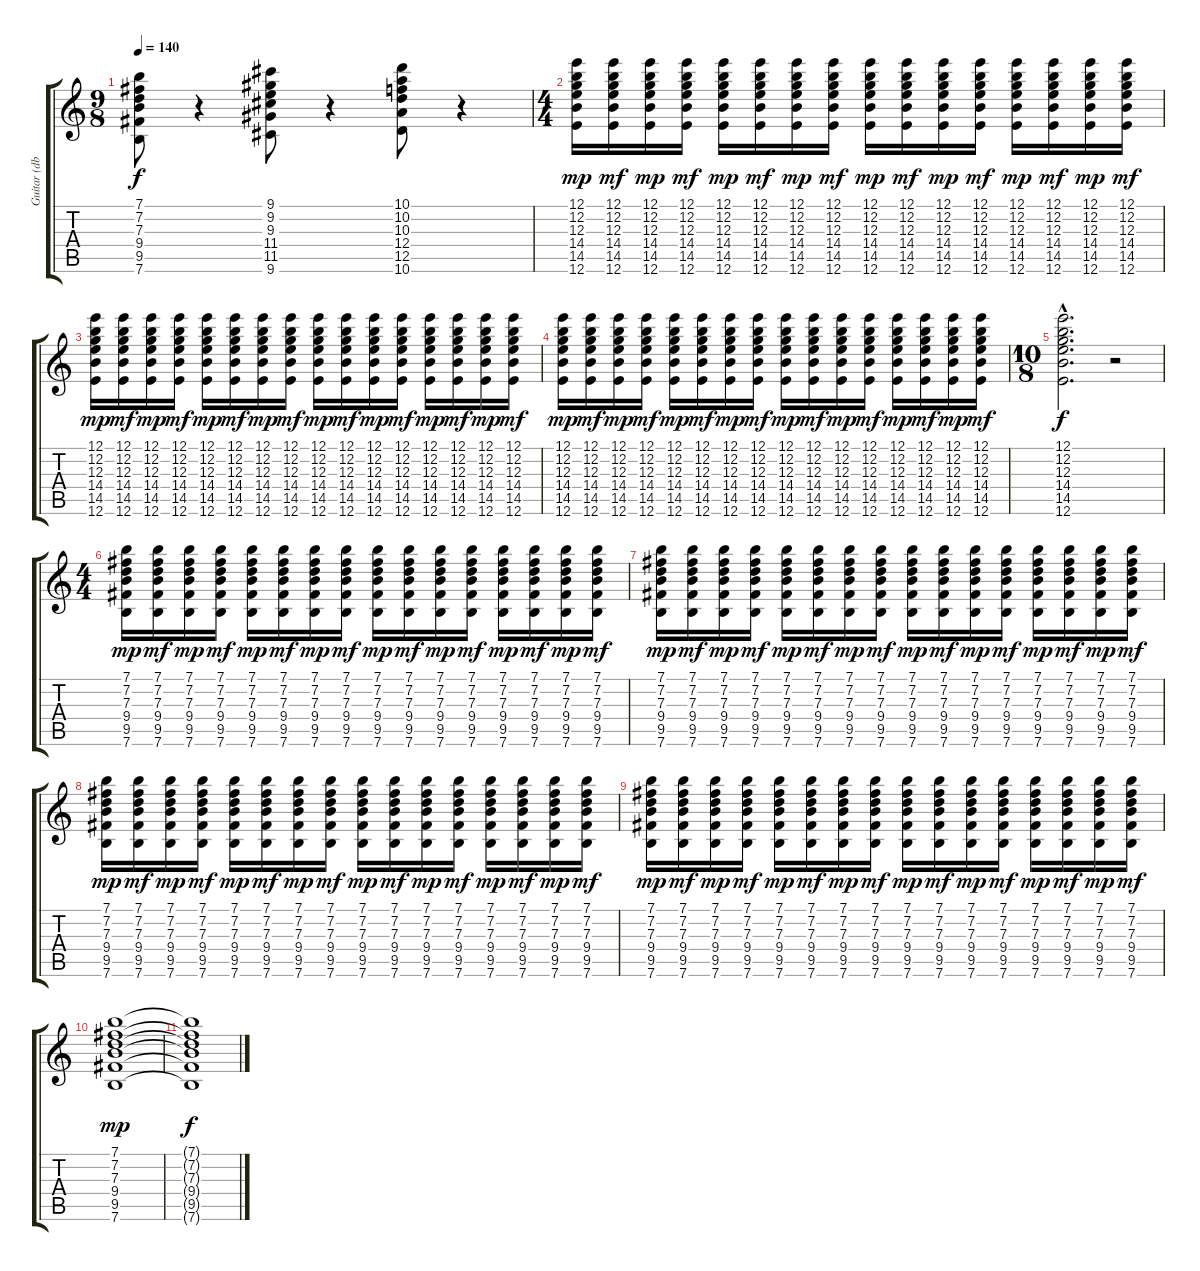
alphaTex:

\track ("Guitar (dbl track)" "Guitar (db") {instrument distortionguitar}
\staff {score tabs}
\tuning (E4 B3 G3 D3 A2 E2) {hide}
\ts (9 8)
\tempo 140
\clef g2
\ks c
(7.1 7.2 7.3 9.4 9.5 7.6).8{dy f} r.4 (9.1 9.2 9.3 11.4 11.5 9.6).8 r.4 (10.1 10.2 10.3 12.4 12.5 10.6).8 r.4 |
\ts (4 4)
(12.1 12.2 12.3 14.4 14.5 12.6).16{dy mp} (12.1 12.2 12.3 14.4 14.5 12.6).16{dy mf} (12.1 12.2 12.3 14.4 14.5 12.6).16{dy mp} (12.1 12.2 12.3 14.4 14.5 12.6).16{dy mf} (12.1 12.2 12.3 14.4 14.5 12.6).16{dy mp} (12.1 12.2 12.3 14.4 14.5 12.6).16{dy mf} (12.1 12.2 12.3 14.4 14.5 12.6).16{dy mp} (12.1 12.2 12.3 14.4 14.5 12.6).16{dy mf} (12.1 12.2 12.3 14.4 14.5 12.6).16{dy mp} (12.1 12.2 12.3 14.4 14.5 12.6).16{dy mf} (12.1 12.2 12.3 14.4 14.5 12.6).16{dy mp} (12.1 12.2 12.3 14.4 14.5 12.6).16{dy mf} (12.1 12.2 12.3 14.4 14.5 12.6).16{dy mp} (12.1 12.2 12.3 14.4 14.5 12.6).16{dy mf} (12.1 12.2 12.3 14.4 14.5 12.6).16{dy mp} (12.1 12.2 12.3 14.4 14.5 12.6).16{dy mf} |
(12.1 12.2 12.3 14.4 14.5 12.6).16{dy mp} (12.1 12.2 12.3 14.4 14.5 12.6).16{dy mf} (12.1 12.2 12.3 14.4 14.5 12.6).16{dy mp} (12.1 12.2 12.3 14.4 14.5 12.6).16{dy mf} (12.1 12.2 12.3 14.4 14.5 12.6).16{dy mp} (12.1 12.2 12.3 14.4 14.5 12.6).16{dy mf} (12.1 12.2 12.3 14.4 14.5 12.6).16{dy mp} (12.1 12.2 12.3 14.4 14.5 12.6).16{dy mf} (12.1 12.2 12.3 14.4 14.5 12.6).16{dy mp} (12.1 12.2 12.3 14.4 14.5 12.6).16{dy mf} (12.1 12.2 12.3 14.4 14.5 12.6).16{dy mp} (12.1 12.2 12.3 14.4 14.5 12.6).16{dy mf} (12.1 12.2 12.3 14.4 14.5 12.6).16{dy mp} (12.1 12.2 12.3 14.4 14.5 12.6).16{dy mf} (12.1 12.2 12.3 14.4 14.5 12.6).16{dy mp} (12.1 12.2 12.3 14.4 14.5 12.6).16{dy mf} |
(12.1 12.2 12.3 14.4 14.5 12.6).16{dy mp} (12.1 12.2 12.3 14.4 14.5 12.6).16{dy mf} (12.1 12.2 12.3 14.4 14.5 12.6).16{dy mp} (12.1 12.2 12.3 14.4 14.5 12.6).16{dy mf} (12.1 12.2 12.3 14.4 14.5 12.6).16{dy mp} (12.1 12.2 12.3 14.4 14.5 12.6).16{dy mf} (12.1 12.2 12.3 14.4 14.5 12.6).16{dy mp} (12.1 12.2 12.3 14.4 14.5 12.6).16{dy mf} (12.1 12.2 12.3 14.4 14.5 12.6).16{dy mp} (12.1 12.2 12.3 14.4 14.5 12.6).16{dy mf} (12.1 12.2 12.3 14.4 14.5 12.6).16{dy mp} (12.1 12.2 12.3 14.4 14.5 12.6).16{dy mf} (12.1 12.2 12.3 14.4 14.5 12.6).16{dy mp} (12.1 12.2 12.3 14.4 14.5 12.6).16{dy mf} (12.1 12.2 12.3 14.4 14.5 12.6).16{dy mp} (12.1 12.2 12.3 14.4 14.5 12.6).16{dy mf} |
\ts (10 8)
(12.1{hac} 12.2{hac} 12.3{hac} 14.4{hac} 14.5{hac} 12.6{hac}).2{d dy f} r.2 |
\ts (4 4)
(7.1 7.2 7.3 9.4 9.5 7.6).16{dy mp} (7.1 7.2 7.3 9.4 9.5 7.6).16{dy mf} (7.1 7.2 7.3 9.4 9.5 7.6).16{dy mp} (7.1 7.2 7.3 9.4 9.5 7.6).16{dy mf} (7.1 7.2 7.3 9.4 9.5 7.6).16{dy mp} (7.1 7.2 7.3 9.4 9.5 7.6).16{dy mf} (7.1 7.2 7.3 9.4 9.5 7.6).16{dy mp} (7.1 7.2 7.3 9.4 9.5 7.6).16{dy mf} (7.1 7.2 7.3 9.4 9.5 7.6).16{dy mp} (7.1 7.2 7.3 9.4 9.5 7.6).16{dy mf} (7.1 7.2 7.3 9.4 9.5 7.6).16{dy mp} (7.1 7.2 7.3 9.4 9.5 7.6).16{dy mf} (7.1 7.2 7.3 9.4 9.5 7.6).16{dy mp} (7.1 7.2 7.3 9.4 9.5 7.6).16{dy mf} (7.1 7.2 7.3 9.4 9.5 7.6).16{dy mp} (7.1 7.2 7.3 9.4 9.5 7.6).16{dy mf} |
(7.1 7.2 7.3 9.4 9.5 7.6).16{dy mp} (7.1 7.2 7.3 9.4 9.5 7.6).16{dy mf} (7.1 7.2 7.3 9.4 9.5 7.6).16{dy mp} (7.1 7.2 7.3 9.4 9.5 7.6).16{dy mf} (7.1 7.2 7.3 9.4 9.5 7.6).16{dy mp} (7.1 7.2 7.3 9.4 9.5 7.6).16{dy mf} (7.1 7.2 7.3 9.4 9.5 7.6).16{dy mp} (7.1 7.2 7.3 9.4 9.5 7.6).16{dy mf} (7.1 7.2 7.3 9.4 9.5 7.6).16{dy mp} (7.1 7.2 7.3 9.4 9.5 7.6).16{dy mf} (7.1 7.2 7.3 9.4 9.5 7.6).16{dy mp} (7.1 7.2 7.3 9.4 9.5 7.6).16{dy mf} (7.1 7.2 7.3 9.4 9.5 7.6).16{dy mp} (7.1 7.2 7.3 9.4 9.5 7.6).16{dy mf} (7.1 7.2 7.3 9.4 9.5 7.6).16{dy mp} (7.1 7.2 7.3 9.4 9.5 7.6).16{dy mf} |
(7.1 7.2 7.3 9.4 9.5 7.6).16{dy mp} (7.1 7.2 7.3 9.4 9.5 7.6).16{dy mf} (7.1 7.2 7.3 9.4 9.5 7.6).16{dy mp} (7.1 7.2 7.3 9.4 9.5 7.6).16{dy mf} (7.1 7.2 7.3 9.4 9.5 7.6).16{dy mp} (7.1 7.2 7.3 9.4 9.5 7.6).16{dy mf} (7.1 7.2 7.3 9.4 9.5 7.6).16{dy mp} (7.1 7.2 7.3 9.4 9.5 7.6).16{dy mf} (7.1 7.2 7.3 9.4 9.5 7.6).16{dy mp} (7.1 7.2 7.3 9.4 9.5 7.6).16{dy mf} (7.1 7.2 7.3 9.4 9.5 7.6).16{dy mp} (7.1 7.2 7.3 9.4 9.5 7.6).16{dy mf} (7.1 7.2 7.3 9.4 9.5 7.6).16{dy mp} (7.1 7.2 7.3 9.4 9.5 7.6).16{dy mf} (7.1 7.2 7.3 9.4 9.5 7.6).16{dy mp} (7.1 7.2 7.3 9.4 9.5 7.6).16{dy mf} |
(7.1 7.2 7.3 9.4 9.5 7.6).16{dy mp} (7.1 7.2 7.3 9.4 9.5 7.6).16{dy mf} (7.1 7.2 7.3 9.4 9.5 7.6).16{dy mp} (7.1 7.2 7.3 9.4 9.5 7.6).16{dy mf} (7.1 7.2 7.3 9.4 9.5 7.6).16{dy mp} (7.1 7.2 7.3 9.4 9.5 7.6).16{dy mf} (7.1 7.2 7.3 9.4 9.5 7.6).16{dy mp} (7.1 7.2 7.3 9.4 9.5 7.6).16{dy mf} (7.1 7.2 7.3 9.4 9.5 7.6).16{dy mp} (7.1 7.2 7.3 9.4 9.5 7.6).16{dy mf} (7.1 7.2 7.3 9.4 9.5 7.6).16{dy mp} (7.1 7.2 7.3 9.4 9.5 7.6).16{dy mf} (7.1 7.2 7.3 9.4 9.5 7.6).16{dy mp} (7.1 7.2 7.3 9.4 9.5 7.6).16{dy mf} (7.1 7.2 7.3 9.4 9.5 7.6).16{dy mp} (7.1 7.2 7.3 9.4 9.5 7.6).16{dy mf} |
(7.1 7.2 7.3 9.4 9.5 7.6).1{dy mp} |
(7.1{t} 7.2{t} 7.3{t} 9.4{t} 9.5{t} 7.6{t}).1{dy f}
